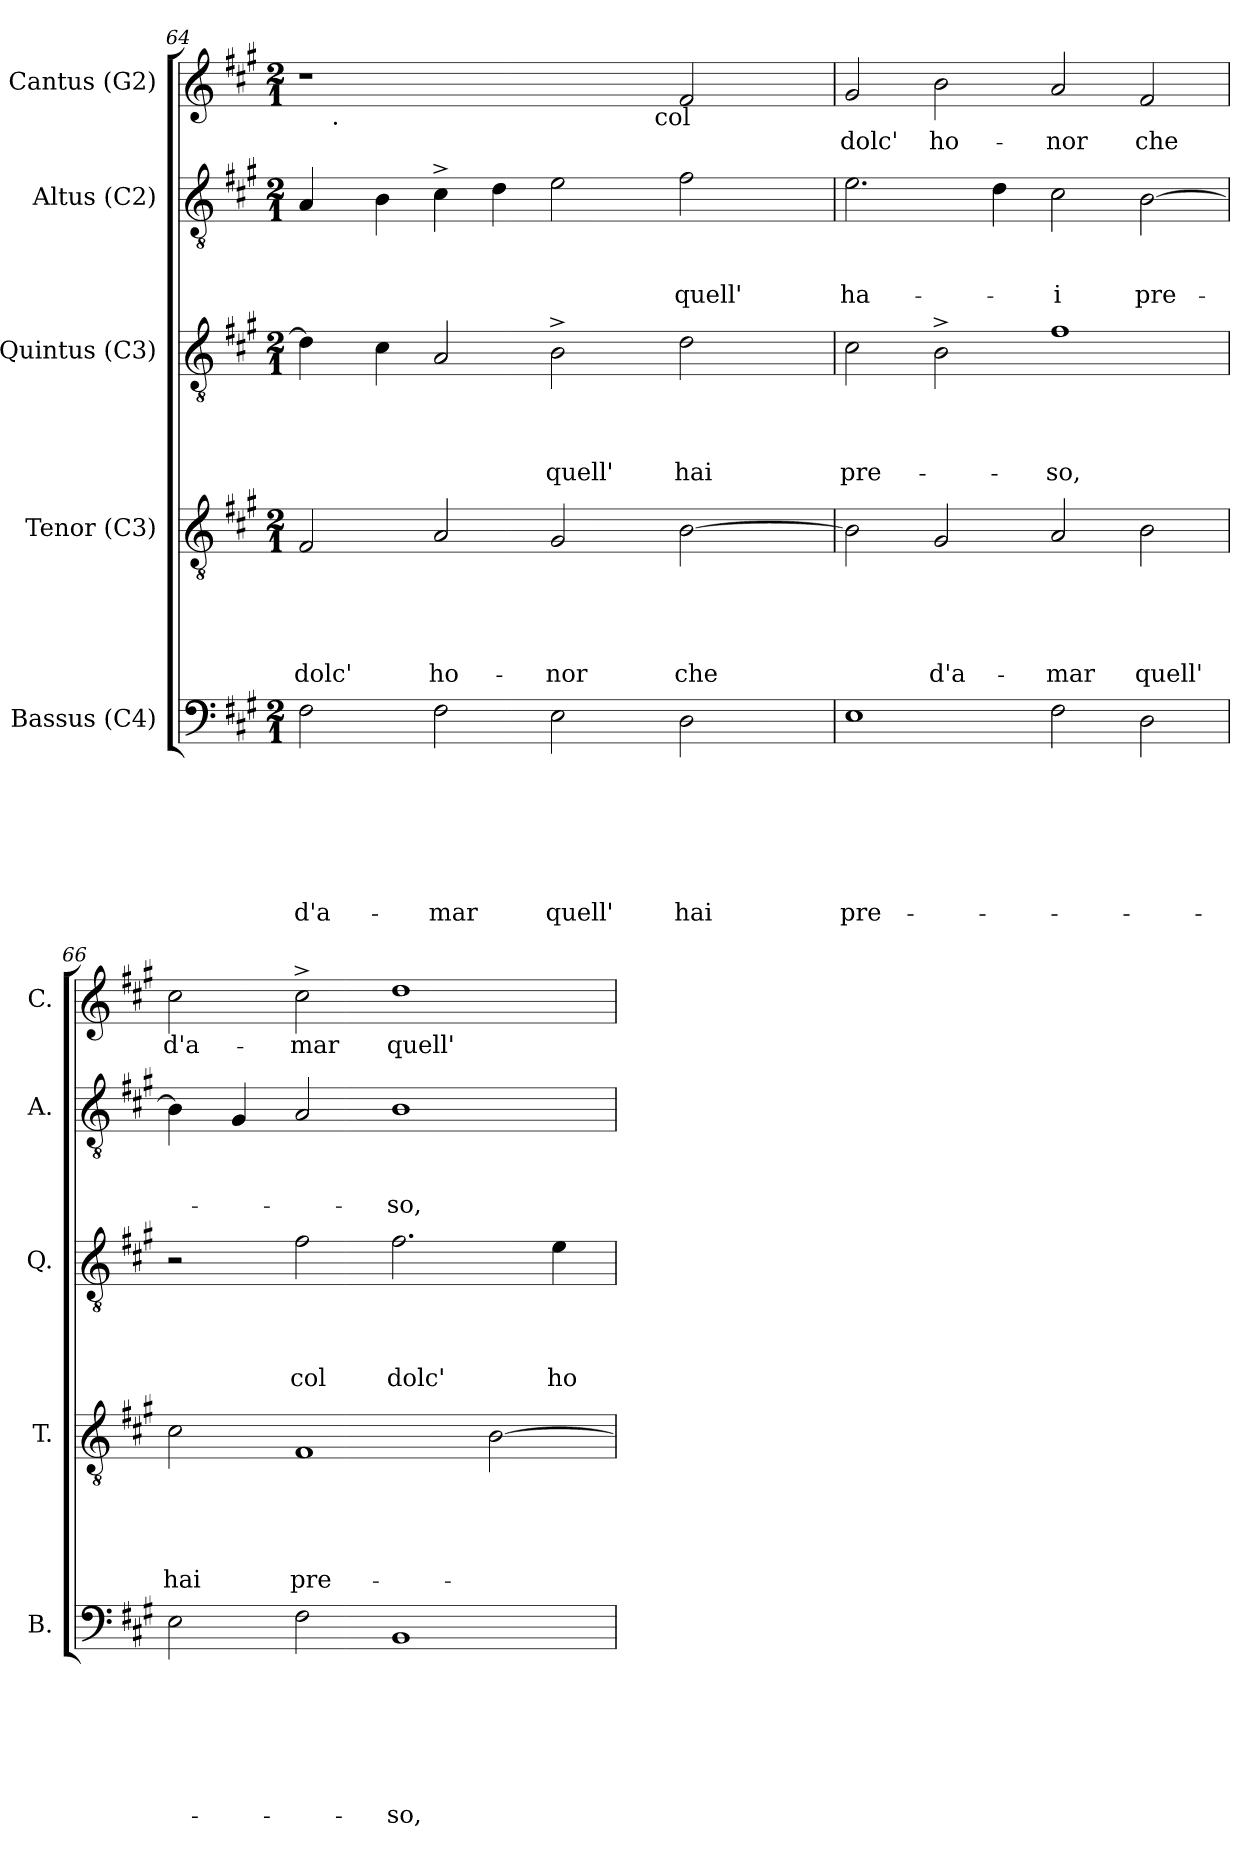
**kern	**text	**text	**text	**text	**text	**text	**text	**kern	**text	**text	**text	**text	**text	**kern	**text	**text	**text	**text	**kern	**text	**text	**text	**kern	**text
*part5	*part5	*part5	*part5	*part5	*part5	*part5	*part5	*part4	*part4	*part4	*part4	*part4	*part4	*part3	*part3	*part3	*part3	*part3	*part2	*part2	*part2	*part2	*part1	*part1
*staff5	*staff5	*staff5	*staff5	*staff5	*staff5	*staff5	*staff5	*staff4	*staff4	*staff4	*staff4	*staff4	*staff4	*staff3	*staff3	*staff3	*staff3	*staff3	*staff2	*staff2	*staff2	*staff2	*staff1	*staff1
*I"Bassus (C4)	*	*	*	*	*	*	*	*I"Tenor (C3)	*	*	*	*	*	*I"Quintus (C3)	*	*	*	*	*I"Altus (C2)	*	*	*	*I"Cantus (G2)	*
*I'B.	*	*	*	*	*	*	*	*I'T.	*	*	*	*	*	*I'Q.	*	*	*	*	*I'A.	*	*	*	*I'C.	*
*clefF4	*	*	*	*	*	*	*	*clefGv2	*	*	*	*	*	*clefGv2	*	*	*	*	*clefGv2	*	*	*	*clefG2	*
*k[f#c#g#]	*	*	*	*	*	*	*	*k[f#c#g#]	*	*	*	*	*	*k[f#c#g#]	*	*	*	*	*k[f#c#g#]	*	*	*	*k[f#c#g#]	*
*A:	*	*	*	*	*	*	*	*A:	*	*	*	*	*	*A:	*	*	*	*	*A:	*	*	*	*A:	*
*M2/1	*	*	*	*	*	*	*	*M2/1	*	*	*	*	*	*M2/1	*	*	*	*	*M2/1	*	*	*	*M2/1	*
=64	=64	=64	=64	=64	=64	=64	=64	=64	=64	=64	=64	=64	=64	=64	=64	=64	=64	=64	=64	=64	=64	=64	=64	=64
!	!	!	!	!	!	!	!LO:LY:b	!	!	!	!	!	!LO:LY:b	!	!	!	!	!	!	!	!	!	!	!
*	*	*	*	*	*	*	*	*	*	*	*	*	*	*	*	*	*	*	*	*	*	*	*^	*
*	*	*	*	*	*	*	*	*	*	*	*	*	*	*	*	*	*	*	*	*	*	*	*	*^	*
2F#\	.	.	.	.	.	.	d'a-	2F#/	.	.	.	.	dolc'	4d\]	.	.	.	.	4A/	.	.	.	1r	16.ryy	1ryy	.
!	!	!	!	!	!	!	!	!	!	!	!	!	!	!	!	!	!	!	!	!	!	!	!	!LO:TX:b:t=.	!	!
.	.	.	.	.	.	.	.	.	.	.	.	.	.	.	.	.	.	.	.	.	.	.	.	1ryy	.	.
.	.	.	.	.	.	.	.	.	.	.	.	.	.	4c#\	.	.	.	.	4B\	.	.	.	.	.	.	.
!	!	!	!	!	!	!	!LO:LY:b	!	!	!	!	!	!LO:LY:b	!	!	!	!	!	!	!	!	!	!	!	!	!
2F#\	.	.	.	.	.	.	-mar	2A/	.	.	.	.	ho-	2A/	.	.	.	.	4c#^>\	.	.	.	.	.	.	.
.	.	.	.	.	.	.	.	.	.	.	.	.	.	.	.	.	.	.	4d\	.	.	.	.	.	.	.
!	!	!	!	!	!	!	!LO:LY:b	!	!	!	!	!	!LO:LY:b	!	!	!	!	!LO:LY:b	!	!	!	!	!	!	!	!
2E\	.	.	.	.	.	.	quell'	2G#/	.	.	.	.	-nor	2B^>\	.	.	.	quell'	2e\	.	.	.	2ryy	.	4..ryy	.
.	.	.	.	.	.	.	.	.	.	.	.	.	.	.	.	.	.	.	.	.	.	.	.	2ryy	.	.
!	!	!	!	!	!	!	!	!	!	!	!	!	!	!	!	!	!	!	!	!	!	!	!	!	!LO:TX:b:t=col	!
.	.	.	.	.	.	.	.	.	.	.	.	.	.	.	.	.	.	.	.	.	.	.	.	.	2ryy	.
!	!	!	!	!	!	!	!LO:LY:b	!	!	!	!	!	!LO:LY:b	!	!	!	!	!LO:LY:b	!	!	!	!LO:LY:b	!	!	!	!
2D\	.	.	.	.	.	.	hai	[<2B\	.	.	.	.	che	2d\	.	.	.	hai	2f#\	.	.	quell'	2f#/	.	.	.
.	.	.	.	.	.	.	.	.	.	.	.	.	.	.	.	.	.	.	.	.	.	.	.	4ryy	.	.
.	.	.	.	.	.	.	.	.	.	.	.	.	.	.	.	.	.	.	.	.	.	.	.	8ryy	.	.
.	.	.	.	.	.	.	.	.	.	.	.	.	.	.	.	.	.	.	.	.	.	.	.	.	16ryy	.
.	.	.	.	.	.	.	.	.	.	.	.	.	.	.	.	.	.	.	.	.	.	.	.	32ryy	.	.
!!LO:LB:g=z
=65	=65	=65	=65	=65	=65	=65	=65	=65	=65	=65	=65	=65	=65	=65	=65	=65	=65	=65	=65	=65	=65	=65	=65	=65	=65	=65
!	!	!	!	!	!	!	!LO:LY:b	!	!	!	!	!	!	!	!	!	!	!LO:LY:b	!	!	!	!LO:LY:b	!	!	!	!LO:LY:b
*	*	*	*	*	*	*	*	*	*	*	*	*	*	*	*	*	*	*	*	*	*	*	*v	*v	*v	*
1E	.	.	.	.	.	.	pre-	2B\]	.	.	.	.	.	2c#\	.	.	.	pre-	2.e\	.	.	ha-	2g#/	-dolc'
!	!	!	!	!	!	!	!	!	!	!	!	!	!LO:LY:b	!	!	!	!	!	!	!	!	!	!	!LO:LY:b
.	.	.	.	.	.	.	.	2G#/	.	.	.	.	d'a-	2B^>\	.	.	.	.	.	.	.	.	2b\	ho-
.	.	.	.	.	.	.	.	.	.	.	.	.	.	.	.	.	.	.	4d\	.	.	.	.	.
!	!	!	!	!	!	!	!	!	!	!	!	!	!LO:LY:b	!	!	!	!	!LO:LY:b	!	!	!	!LO:LY:b	!	!LO:LY:b
2F#\	.	.	.	.	.	.	.	2A/	.	.	.	.	-mar	1f#	.	.	.	-so,	2c#\	.	.	-i	2a/	-nor
!	!	!	!	!	!	!	!	!	!	!	!	!	!LO:LY:b	!	!	!	!	!	!	!	!	!LO:LY:b	!	!LO:LY:b
2D\	.	.	.	.	.	.	.	2B\	.	.	.	.	quell'	.	.	.	.	.	[>2B\	.	.	pre-	2f#/	che
=66	=66	=66	=66	=66	=66	=66	=66	=66	=66	=66	=66	=66	=66	=66	=66	=66	=66	=66	=66	=66	=66	=66	=66	=66
!	!	!	!	!	!	!	!	!	!	!	!	!	!LO:LY:b	!	!	!	!	!	!	!	!	!	!	!LO:LY:b
2E\	.	.	.	.	.	.	.	2c#\	.	.	.	.	hai	2r	.	.	.	.	4B\]	.	.	.	2cc#\	d'a-
.	.	.	.	.	.	.	.	.	.	.	.	.	.	.	.	.	.	.	4G#/	.	.	.	.	.
!	!	!	!	!	!	!	!	!	!	!	!	!	!LO:LY:b	!	!	!	!	!LO:LY:b	!	!	!	!	!	!LO:LY:b
2F#\	.	.	.	.	.	.	.	1F#	.	.	.	.	pre-	2f#\	.	.	.	col	2A/	.	.	.	2cc#^>\	-mar
!	!	!	!	!	!	!	!LO:LY:b	!	!	!	!	!	!	!	!	!	!	!LO:LY:b	!	!	!	!LO:LY:b	!	!LO:LY:b
1BB	.	.	.	.	.	.	-so,	.	.	.	.	.	.	2.f#\	.	.	.	dolc'	1B	.	.	-so,	1dd	quell'
.	.	.	.	.	.	.	.	[>2B\	.	.	.	.	.	.	.	.	.	.	.	.	.	.	.	.
!	!	!	!	!	!	!	!	!	!	!	!	!	!	!	!	!	!	!LO:LY:b	!	!	!	!	!	!
.	.	.	.	.	.	.	.	.	.	.	.	.	.	4e\	.	.	.	ho-	.	.	.	.	.	.
=	=	=	=	=	=	=	=	=	=	=	=	=	=	=	=	=	=	=	=	=	=	=	=	=
*-	*-	*-	*-	*-	*-	*-	*-	*-	*-	*-	*-	*-	*-	*-	*-	*-	*-	*-	*-	*-	*-	*-	*-	*-
